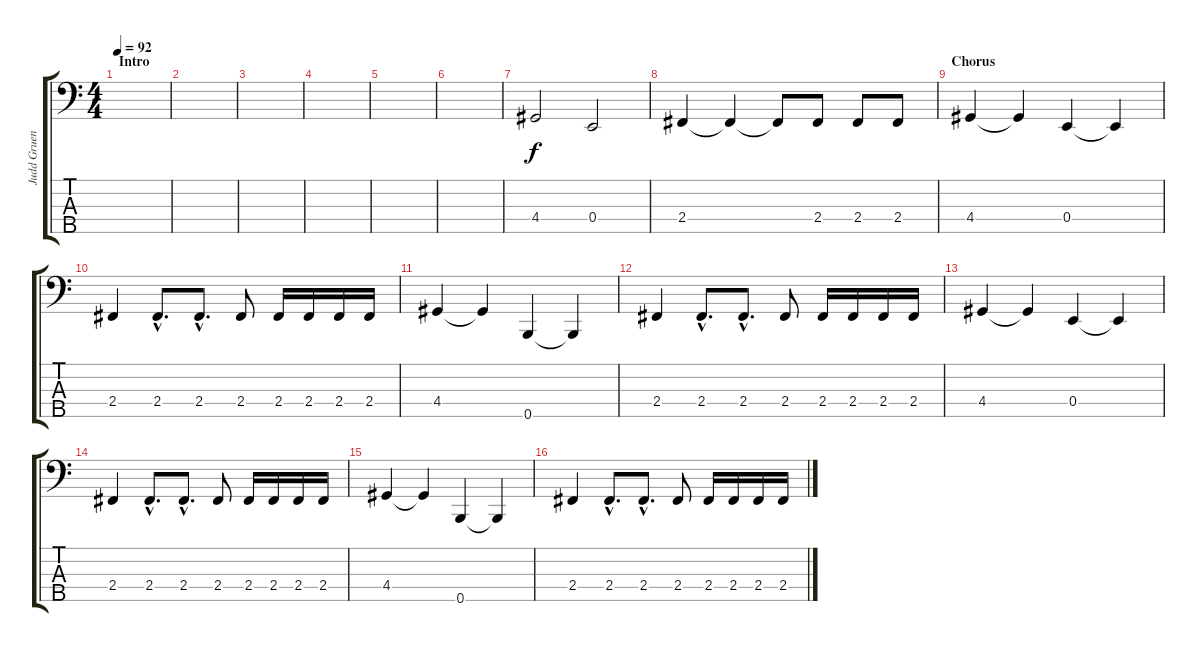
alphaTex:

\track ("Judd Gruenbaum (Bass)" "Judd Gruen") {instrument electricbasspick}
\staff {score tabs}
\tuning (G2 D2 A1 E1 B0) {hide}
\ts (4 4)
\section ("" "Intro")
\tempo 92
\clef f4
\ks c
|
|
|
|
|
|
4.4.2 0.4.2 |
2.4.4 2.4{t}.4 2.4{t}.8 2.4.8 2.4.8 2.4.8 |
\section ("" "Chorus")
4.4.4 4.4{t}.4 0.4.4 0.4{t}.4 |
2.4.4 2.4{hac}.8{d} 2.4{hac}.8{d} 2.4.8 2.4.16 2.4.16 2.4.16 2.4.16 |
4.4.4 4.4{t}.4 0.5.4 0.5{t}.4 |
2.4.4 2.4{hac}.8{d} 2.4{hac}.8{d} 2.4.8 2.4.16 2.4.16 2.4.16 2.4.16 |
4.4.4 4.4{t}.4 0.4.4 0.4{t}.4 |
2.4.4 2.4{hac}.8{d} 2.4{hac}.8{d} 2.4.8 2.4.16 2.4.16 2.4.16 2.4.16 |
4.4.4 4.4{t}.4 0.5.4 0.5{t}.4 |
2.4.4 2.4{hac}.8{d} 2.4{hac}.8{d} 2.4.8 2.4.16 2.4.16 2.4.16 2.4.16
